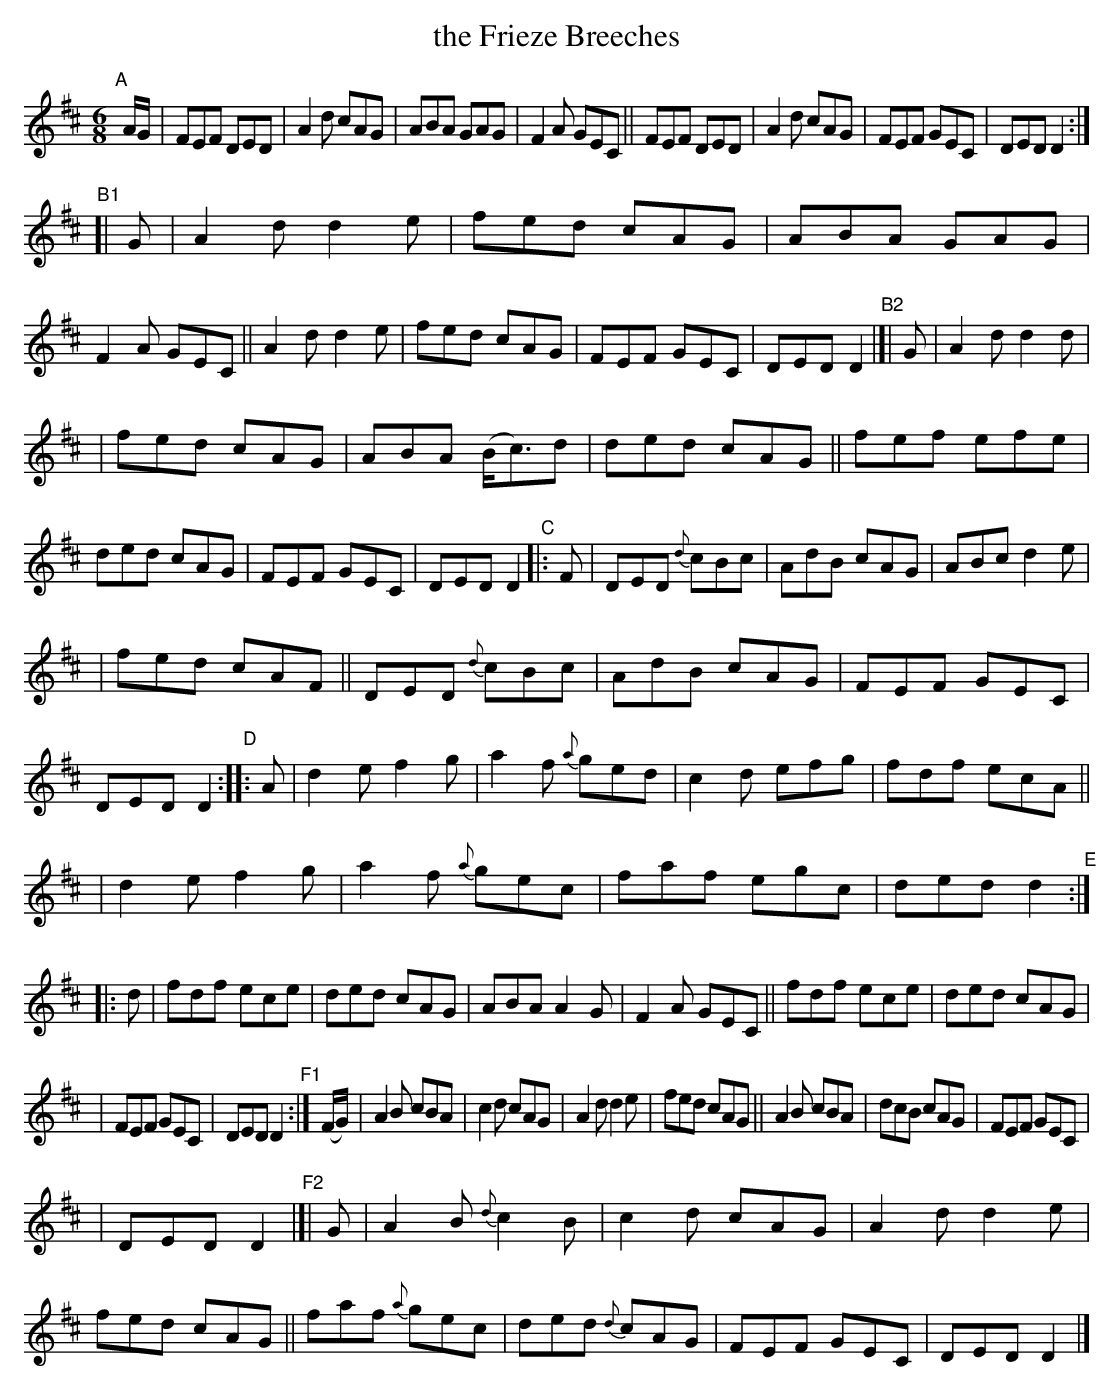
X:1
T: the Frieze Breeches
M: 6/8
L: 1/8
K: D
"^A"[|] A/G/ | FEF DED | A2d cAG | ABA GAG | F2A GEC || FEF DED | A2d cAG | FEF GEC | DED D2 :|
"^B1"[| G | A2d d2e | fed cAG | ABA GAG | F2A GEC || A2d d2e | fed cAG | FEF GEC | DED D2 "^B2"|]| G | A2d d2d |
| fed cAG | ABA (B<c)d | ded cAG || fef efe | ded cAG | FEF GEC | DED D2 "^C"|: F | DED {d}cBc | AdB cAG | ABc d2e |
| fed cAF || DED {d}cBc | AdB cAG | FEF GEC | DED D2 "^D":: A | d2e f2g | a2f {a}ged | c2d efg | fdf ecA ||
| d2e f2g | a2f {a}gec | faf egc | ded d2 "^E":: d | fdf ece | ded cAG | ABA A2G | F2A GEC || fdf ece | ded cAG |
| FEF GEC | DED D2 "^F1":| (F/G/) | A2B cBA | c2d cAG | A2d d2e | fed cAG || A2B cBA | dcB cAG | FEF GEC |
| DED D2 "^F2"|[| G | A2B {d}c2B | c2d cAG | A2d d2e | fed cAG || faf {a}gec | ded {d}cAG | FEF GEC | DED D2 |]
